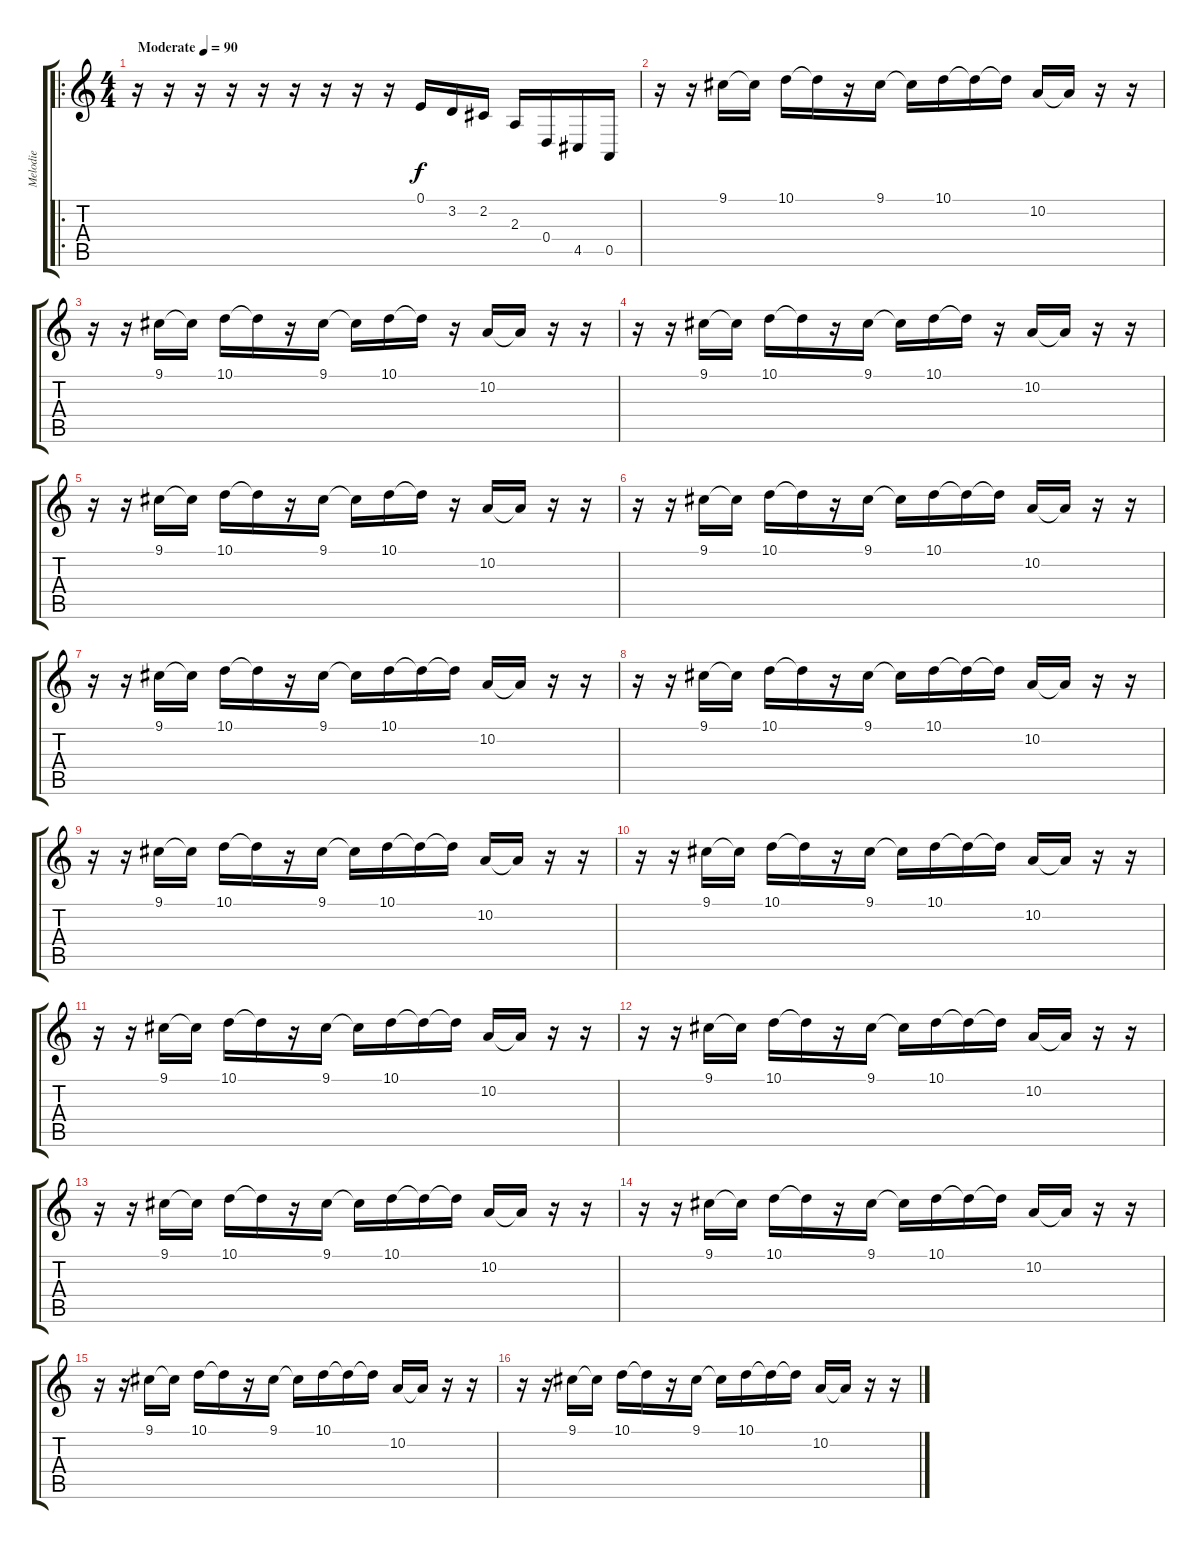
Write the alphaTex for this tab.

\track ("Melodie" "Melodie") {instrument pizzicatostrings}
\staff {score tabs}
\tuning (E4 B3 G3 D3 A2 E2) {hide}
\ro
\ts (4 4)
\tempo (90 "Moderate")
\clef g2
\ks c
r.16{dy f instrument pizzicatostrings} r.16 r.16 r.16 r.16 r.16 r.16 r.16 r.16 0.1.16 3.2.16 2.2.16 2.3.16 0.4.16 4.5.16 0.5.16 |
r.16 r.16 9.1.16 9.1{t}.16 10.1.16 10.1{t}.16 r.16 9.1.16 9.1{t}.16 10.1.16 10.1{t}.16 10.1{t}.16 10.2.16 10.2{t}.16 r.16 r.16 |
r.16 r.16 9.1.16 9.1{t}.16 10.1.16 10.1{t}.16 r.16 9.1.16 9.1{t}.16 10.1.16 10.1{t}.16 r.16 10.2.16 10.2{t}.16 r.16 r.16 |
r.16 r.16 9.1.16 9.1{t}.16 10.1.16 10.1{t}.16 r.16 9.1.16 9.1{t}.16 10.1.16 10.1{t}.16 r.16 10.2.16 10.2{t}.16 r.16 r.16 |
r.16 r.16 9.1.16 9.1{t}.16 10.1.16 10.1{t}.16 r.16 9.1.16 9.1{t}.16 10.1.16 10.1{t}.16 r.16 10.2.16 10.2{t}.16 r.16 r.16 |
r.16 r.16 9.1.16 9.1{t}.16 10.1.16 10.1{t}.16 r.16 9.1.16 9.1{t}.16 10.1.16 10.1{t}.16 10.1{t}.16 10.2.16 10.2{t}.16 r.16 r.16 |
r.16 r.16 9.1.16 9.1{t}.16 10.1.16 10.1{t}.16 r.16 9.1.16 9.1{t}.16 10.1.16 10.1{t}.16 10.1{t}.16 10.2.16 10.2{t}.16 r.16 r.16 |
r.16 r.16 9.1.16 9.1{t}.16 10.1.16 10.1{t}.16 r.16 9.1.16 9.1{t}.16 10.1.16 10.1{t}.16 10.1{t}.16 10.2.16 10.2{t}.16 r.16 r.16 |
r.16 r.16 9.1.16 9.1{t}.16 10.1.16 10.1{t}.16 r.16 9.1.16 9.1{t}.16 10.1.16 10.1{t}.16 10.1{t}.16 10.2.16 10.2{t}.16 r.16 r.16 |
r.16 r.16 9.1.16 9.1{t}.16 10.1.16 10.1{t}.16 r.16 9.1.16 9.1{t}.16 10.1.16 10.1{t}.16 10.1{t}.16 10.2.16 10.2{t}.16 r.16 r.16 |
r.16 r.16 9.1.16 9.1{t}.16 10.1.16 10.1{t}.16 r.16 9.1.16 9.1{t}.16 10.1.16 10.1{t}.16 10.1{t}.16 10.2.16 10.2{t}.16 r.16 r.16 |
r.16 r.16 9.1.16 9.1{t}.16 10.1.16 10.1{t}.16 r.16 9.1.16 9.1{t}.16 10.1.16 10.1{t}.16 10.1{t}.16 10.2.16 10.2{t}.16 r.16 r.16 |
r.16 r.16 9.1.16 9.1{t}.16 10.1.16 10.1{t}.16 r.16 9.1.16 9.1{t}.16 10.1.16 10.1{t}.16 10.1{t}.16 10.2.16 10.2{t}.16 r.16 r.16 |
r.16 r.16 9.1.16 9.1{t}.16 10.1.16 10.1{t}.16 r.16 9.1.16 9.1{t}.16 10.1.16 10.1{t}.16 10.1{t}.16 10.2.16 10.2{t}.16 r.16 r.16 |
r.16 r.16 9.1.16 9.1{t}.16 10.1.16 10.1{t}.16 r.16 9.1.16 9.1{t}.16 10.1.16 10.1{t}.16 10.1{t}.16 10.2.16 10.2{t}.16 r.16 r.16 |
r.16 r.16 9.1.16 9.1{t}.16 10.1.16 10.1{t}.16 r.16 9.1.16 9.1{t}.16 10.1.16 10.1{t}.16 10.1{t}.16 10.2.16 10.2{t}.16 r.16 r.16
